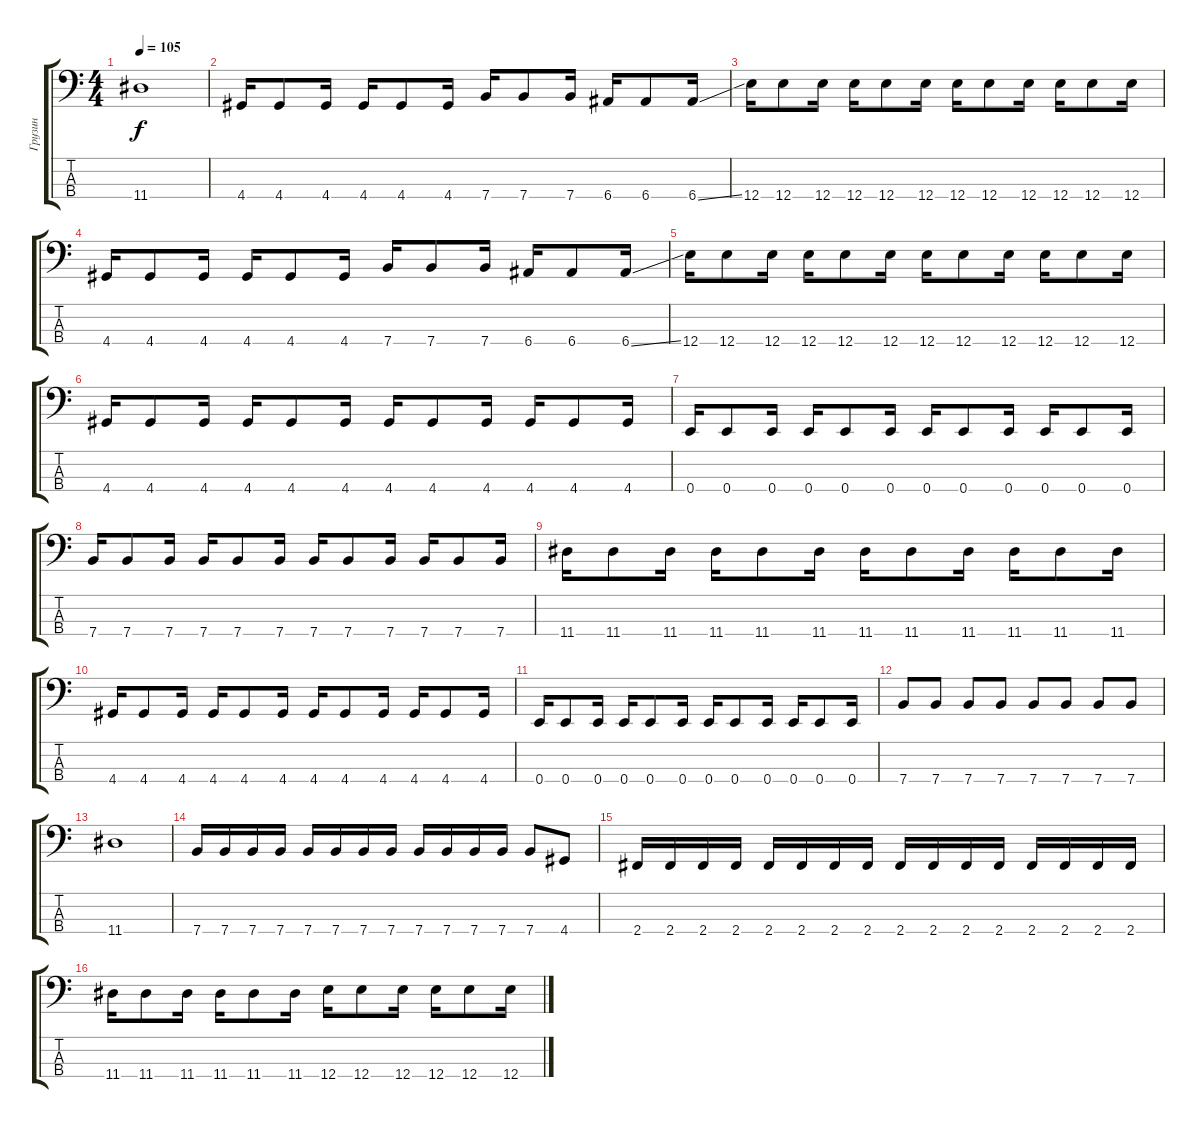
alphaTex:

\track ("Грузин" "Грузин") {instrument electricbasspick}
\staff {score tabs}
\tuning (G2 D2 A1 E1) {hide}
\ts (4 4)
\tempo 105
\clef f4
\ks c
11.4.1{dy f} |
4.4.16 4.4.8 4.4.16 4.4.16 4.4.8 4.4.16 7.4.16 7.4.8 7.4.16 6.4.16 6.4.8 6.4{ss}.16 |
12.4.16 12.4.8 12.4.16 12.4.16 12.4.8 12.4.16 12.4.16 12.4.8 12.4.16 12.4.16 12.4.8 12.4.16 |
4.4.16 4.4.8 4.4.16 4.4.16 4.4.8 4.4.16 7.4.16 7.4.8 7.4.16 6.4.16 6.4.8 6.4{ss}.16 |
12.4.16 12.4.8 12.4.16 12.4.16 12.4.8 12.4.16 12.4.16 12.4.8 12.4.16 12.4.16 12.4.8 12.4.16 |
4.4.16 4.4.8 4.4.16 4.4.16 4.4.8 4.4.16 4.4.16 4.4.8 4.4.16 4.4.16 4.4.8 4.4.16 |
0.4.16 0.4.8 0.4.16 0.4.16 0.4.8 0.4.16 0.4.16 0.4.8 0.4.16 0.4.16 0.4.8 0.4.16 |
7.4.16 7.4.8 7.4.16 7.4.16 7.4.8 7.4.16 7.4.16 7.4.8 7.4.16 7.4.16 7.4.8 7.4.16 |
11.4.16 11.4.8 11.4.16 11.4.16 11.4.8 11.4.16 11.4.16 11.4.8 11.4.16 11.4.16 11.4.8 11.4.16 |
4.4.16 4.4.8 4.4.16 4.4.16 4.4.8 4.4.16 4.4.16 4.4.8 4.4.16 4.4.16 4.4.8 4.4.16 |
0.4.16 0.4.8 0.4.16 0.4.16 0.4.8 0.4.16 0.4.16 0.4.8 0.4.16 0.4.16 0.4.8 0.4.16 |
7.4.8 7.4.8 7.4.8 7.4.8 7.4.8 7.4.8 7.4.8 7.4.8 |
11.4.1 |
7.4.16 7.4.16 7.4.16 7.4.16 7.4.16 7.4.16 7.4.16 7.4.16 7.4.16 7.4.16 7.4.16 7.4.16 7.4.8 4.4.8 |
2.4.16 2.4.16 2.4.16 2.4.16 2.4.16 2.4.16 2.4.16 2.4.16 2.4.16 2.4.16 2.4.16 2.4.16 2.4.16 2.4.16 2.4.16 2.4.16 |
11.4.16 11.4.8 11.4.16 11.4.16 11.4.8 11.4.16 12.4.16 12.4.8 12.4.16 12.4.16 12.4.8 12.4.16
